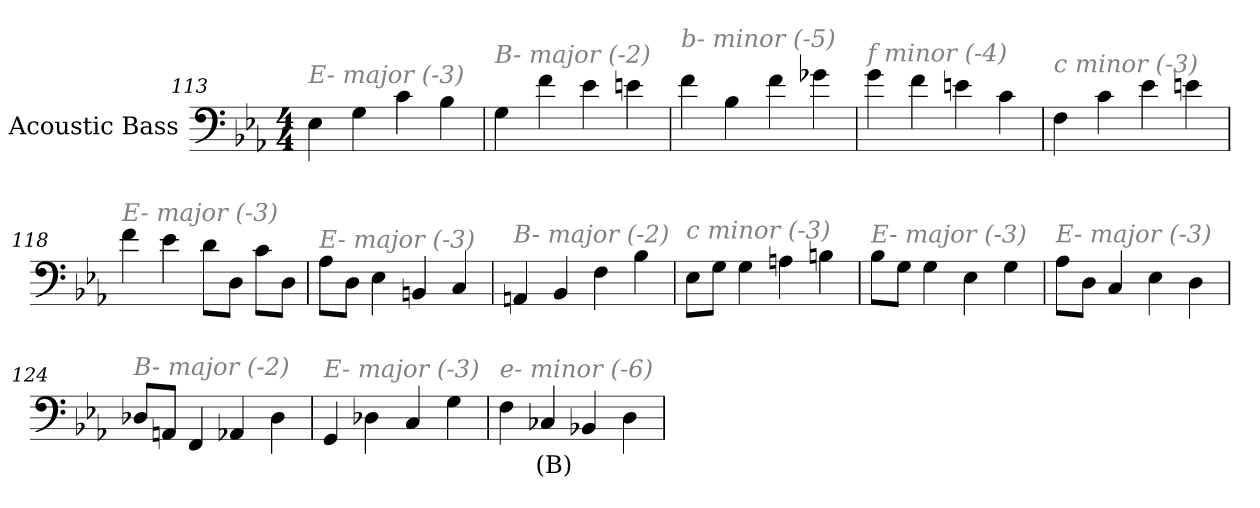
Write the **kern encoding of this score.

**kern	**text
*part1	*part1
*staff1	*staff1
*I"Acoustic Bass	*
*clefF4	*
*ITrd7c12	*
*k[b-e-a-]	*
*E-:	*
*M4/4	*
=113	=113
!LO:TX:i:color=#808080:t=E- major (-3)	!
4EE-	.
4GG	.
4C	.
4BB-	.
=114	=114
!LO:TX:i:color=#808080:t=B- major (-2)	!
4GG	.
4F	.
4E-	.
4En	.
=115	=115
!LO:TX:i:color=#808080:t=b- minor (-5)	!
4F	.
4BB-	.
4F	.
4G-X	.
=116	=116
!LO:TX:i:color=#808080:t=f minor (-4)	!
4G	.
4F	.
4En	.
4C	.
=117	=117
!LO:TX:i:color=#808080:t=c minor (-3)	!
4FF	.
4C	.
4E-	.
4En	.
=118	=118
!LO:TX:i:color=#808080:t=E- major (-3)	!
4F	.
4E-	.
8DL	.
8DDJ	.
8CL	.
8DDJ	.
=119	=119
!LO:TX:i:color=#808080:t=E- major (-3)	!
8AA-L	.
8DDJ	.
4EE-	.
4BBBn	.
4CC	.
=120	=120
!LO:TX:i:color=#808080:t=B- major (-2)	!
4AAAn	.
4BBB-	.
4FF	.
4BB-	.
=121	=121
!LO:TX:i:color=#808080:t=c minor (-3)	!
8EE-L	.
8GGJ	.
4GG	.
4AAn	.
4BBn	.
=122	=122
!LO:TX:i:color=#808080:t=E- major (-3)	!
8BB-L	.
8GGJ	.
4GG	.
4EE-	.
4GG	.
=123	=123
!LO:TX:i:color=#808080:t=E- major (-3)	!
8AA-L	.
8DDJ	.
4CC	.
4EE-	.
4DD	.
=124	=124
!LO:TX:i:color=#808080:t=B- major (-2)	!
8DD-XL	.
8AAAnJ	.
4FFF	.
4AAA-X	.
4DD-	.
=125	=125
!LO:TX:i:color=#808080:t=E- major (-3)	!
4GGG	.
4DD-X	.
4CC	.
4GG	.
=126	=126
!LO:TX:i:color=#808080:t=e- minor (-6)	!
4FF	.
4CC-Xi	(B)
4BBB-X	.
4DD	.
=	=
*-	*-
